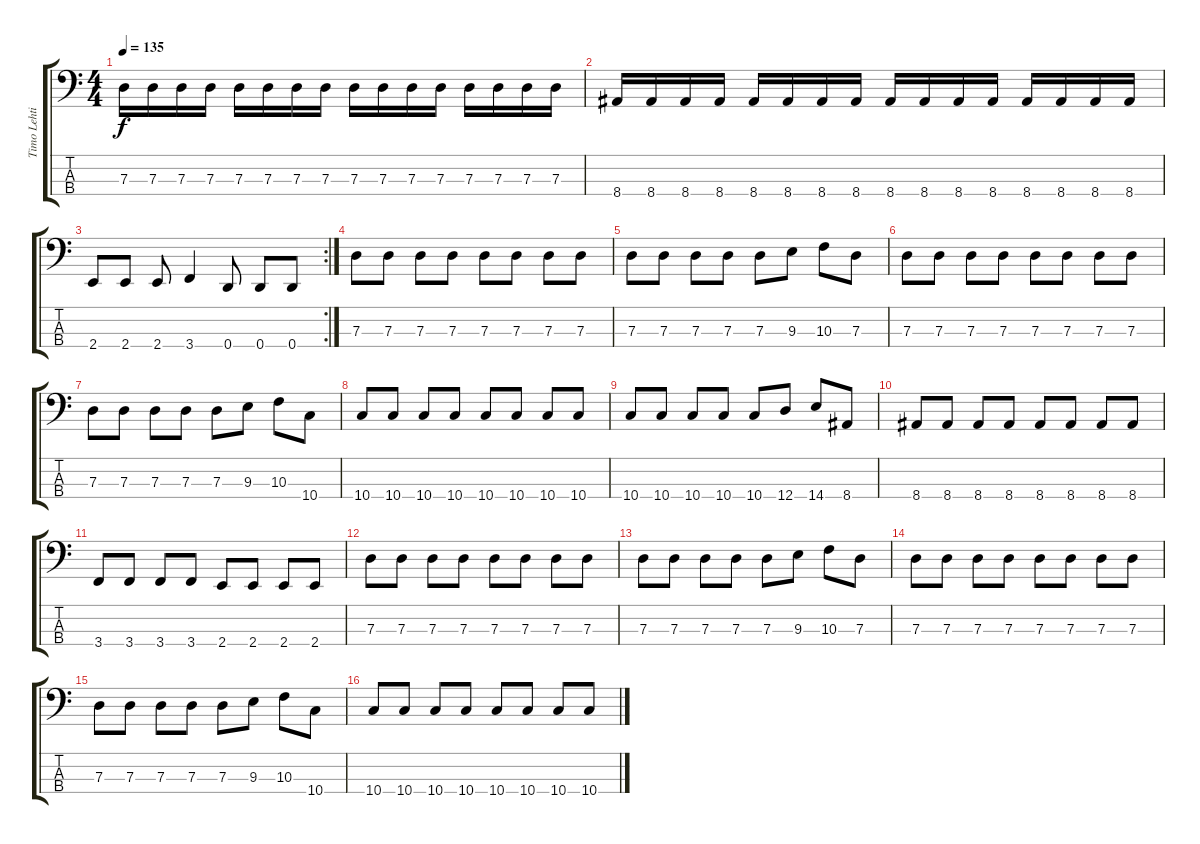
\track ("Timo Lehtinen" "Timo Lehti") {instrument slapbass2}
\staff {score tabs}
\tuning (F2 C2 G1 D1) {hide}
\ts (4 4)
\tempo 135
\clef f4
\ks c
7.3.16{dy f} 7.3.16 7.3.16 7.3.16 7.3.16 7.3.16 7.3.16 7.3.16 7.3.16 7.3.16 7.3.16 7.3.16 7.3.16 7.3.16 7.3.16 7.3.16 |
8.4.16 8.4.16 8.4.16 8.4.16 8.4.16 8.4.16 8.4.16 8.4.16 8.4.16 8.4.16 8.4.16 8.4.16 8.4.16 8.4.16 8.4.16 8.4.16 |
\rc 2
2.4.8 2.4.8 2.4.8 3.4.4 0.4.8 0.4.8 0.4.8 |
7.3.8 7.3.8 7.3.8 7.3.8 7.3.8 7.3.8 7.3.8 7.3.8 |
7.3.8 7.3.8 7.3.8 7.3.8 7.3.8 9.3.8 10.3.8 7.3.8 |
7.3.8 7.3.8 7.3.8 7.3.8 7.3.8 7.3.8 7.3.8 7.3.8 |
7.3.8 7.3.8 7.3.8 7.3.8 7.3.8 9.3.8 10.3.8 10.4.8 |
10.4.8 10.4.8 10.4.8 10.4.8 10.4.8 10.4.8 10.4.8 10.4.8 |
10.4.8 10.4.8 10.4.8 10.4.8 10.4.8 12.4.8 14.4.8 8.4.8 |
8.4.8 8.4.8 8.4.8 8.4.8 8.4.8 8.4.8 8.4.8 8.4.8 |
3.4.8 3.4.8 3.4.8 3.4.8 2.4.8 2.4.8 2.4.8 2.4.8 |
7.3.8 7.3.8 7.3.8 7.3.8 7.3.8 7.3.8 7.3.8 7.3.8 |
7.3.8 7.3.8 7.3.8 7.3.8 7.3.8 9.3.8 10.3.8 7.3.8 |
7.3.8 7.3.8 7.3.8 7.3.8 7.3.8 7.3.8 7.3.8 7.3.8 |
7.3.8 7.3.8 7.3.8 7.3.8 7.3.8 9.3.8 10.3.8 10.4.8 |
10.4.8 10.4.8 10.4.8 10.4.8 10.4.8 10.4.8 10.4.8 10.4.8
